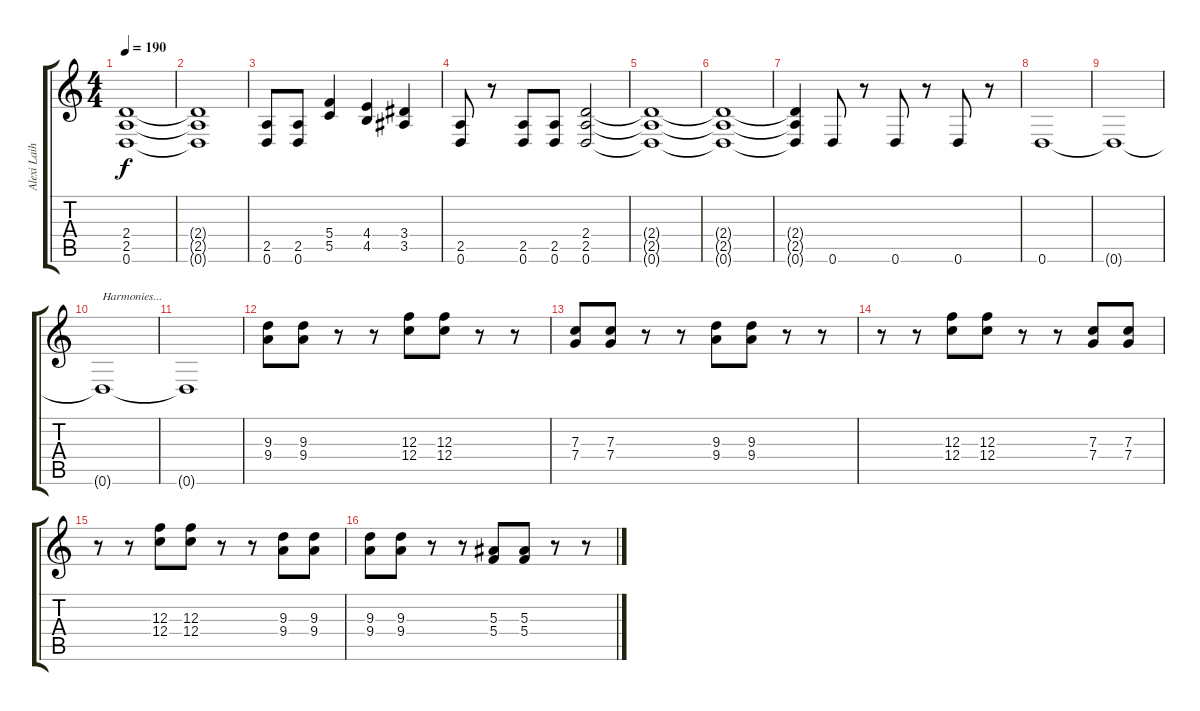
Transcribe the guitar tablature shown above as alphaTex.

\track ("Alexi Laiho" "Alexi Laih") {instrument distortionguitar}
\staff {score tabs}
\tuning (D4 A3 F3 C3 G2 D2) {hide}
\ts (4 4)
\tempo 190
\clef g2
\ks c
(2.4{t} 2.5{t} 0.6{t}).1{dy f} |
(2.4{t} 2.5{t} 0.6{t}).1 |
(2.5 0.6).8 (2.5 0.6).8 (5.4 5.5).4 (4.4 4.5).4 (3.4 3.5).4 |
(2.5 0.6).8 r.8 (2.5 0.6).8 (2.5 0.6).8 (2.4 2.5 0.6).2 |
(2.4{t} 2.5{t} 0.6{t}).1 |
(2.4{t} 2.5{t} 0.6{t}).1 |
(2.4{t} 2.5{t} 0.6{t}).4 0.6.8 r.8 0.6.8 r.8 0.6.8 r.8 |
0.6.1 |
0.6{t}.1 |
0.6{t}.1{txt "Harmonies..."} |
0.6{t}.1 |
(9.3 9.4).8 (9.3 9.4).8 r.8 r.8 (12.3 12.4).8 (12.3 12.4).8 r.8 r.8 |
(7.3 7.4).8 (7.3 7.4).8 r.8 r.8 (9.3 9.4).8 (9.3 9.4).8 r.8 r.8 |
r.8 r.8 (12.3 12.4).8 (12.3 12.4).8 r.8 r.8 (7.3 7.4).8 (7.3 7.4).8 |
r.8 r.8 (12.3 12.4).8 (12.3 12.4).8 r.8 r.8 (9.3 9.4).8 (9.3 9.4).8 |
(9.3 9.4).8 (9.3 9.4).8 r.8 r.8 (5.3 5.4).8 (5.3 5.4).8 r.8 r.8
